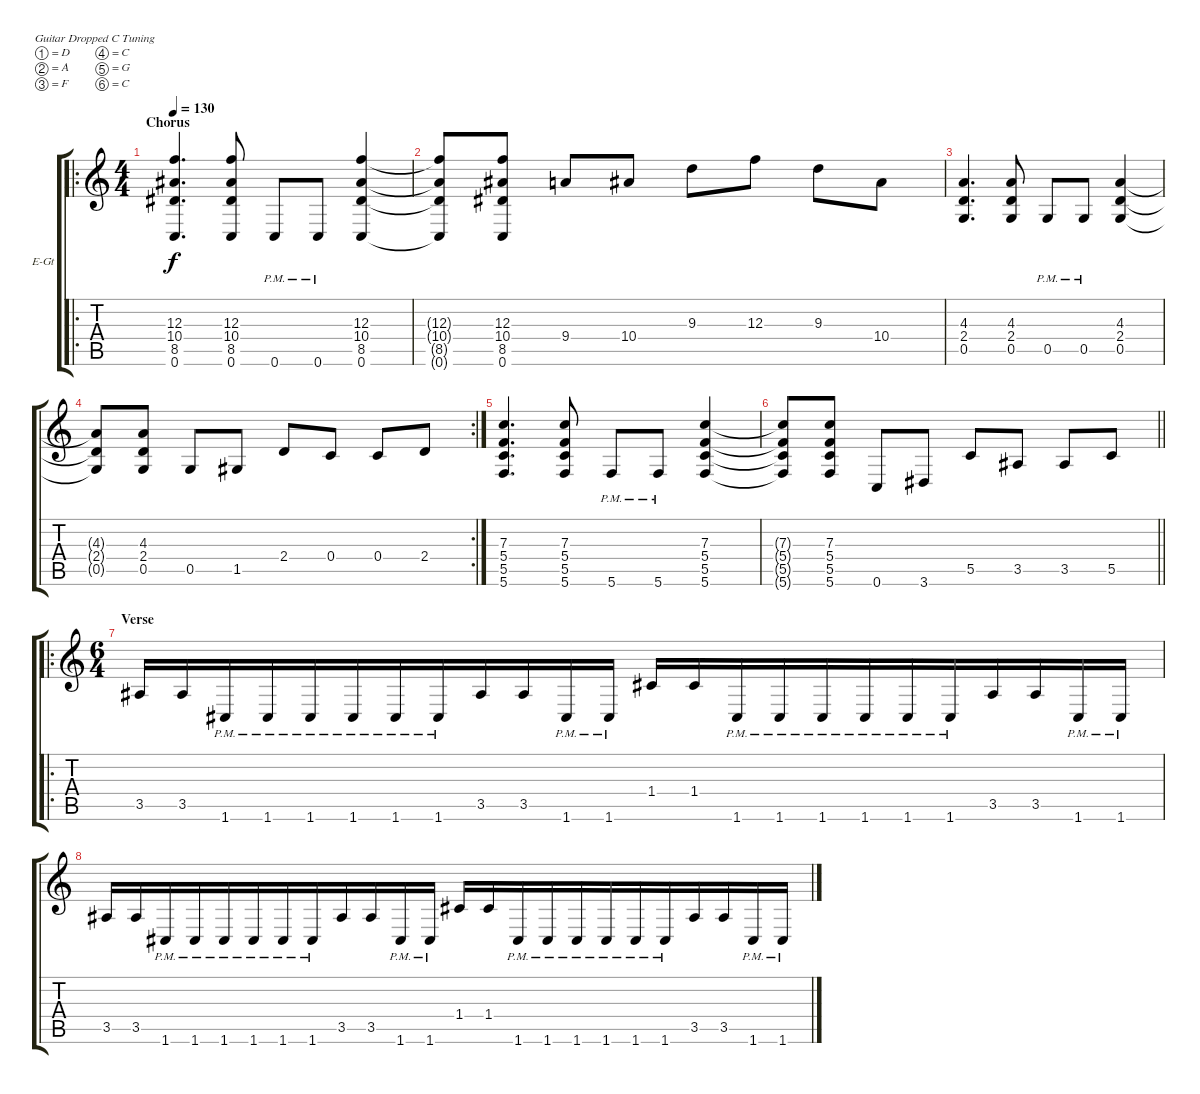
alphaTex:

\bracketExtendMode groupsimilarinstruments
\firstSystemTrackNameOrientation horizontal
\otherSystemsTrackNameOrientation horizontal
\track ("Bill Kelliher" "E-Gt") {instrument distortionguitar}
\staff {score tabs}
\tuning (D4 A3 F3 C3 G2 C2)
\ro
\ts (4 4)
\beaming (8 2 2 2 2)
\section ("" "Chorus")
\tempo 130
\clef g2
\ks c
(12.3 10.4 8.5 0.6).4{d dy f} (12.3 10.4 8.5 0.6).8 0.6{pm}.8 0.6{pm}.8 (12.3 10.4 8.5 0.6).4 |
(12.3{t} 10.4{t} 8.5{t} 0.6{t}).8 (12.3 10.4 8.5 0.6).8 9.4.8 10.4.8 9.3.8 12.3.8 9.3.8 10.4.8 |
(4.3 2.4 0.5).4{d} (4.3 2.4 0.5).8 0.5{pm}.8 0.5{pm}.8 (4.3 2.4 0.5).4 |
\rc 2
(4.3{t} 2.4{t} 0.5{t}).8 (4.3 2.4 0.5).8 0.5.8 1.5.8 2.4.8 0.4.8 0.4.8 2.4.8 |
(7.3 5.4 5.5 5.6).4{d} (7.3 5.4 5.5 5.6).8 5.6{pm}.8 5.6{pm}.8 (7.3 5.4 5.5 5.6).4 |
\barLineRight lightlight
(7.3{t} 5.4{t} 5.5{t} 5.6{t}).8 (7.3 5.4 5.5 5.6).8 0.6.8 3.6.8 5.5.8 3.5.8 3.5.8 5.5.8 |
\ro
\ts (6 4)
\beaming (8 6 6)
\section ("" "Verse")
3.5.16 3.5.16 1.6{pm}.16 1.6{pm}.16 1.6{pm}.16 1.6{pm}.16 1.6{pm}.16 1.6{pm}.16 3.5.16 3.5.16 1.6{pm}.16 1.6{pm}.16 1.4.16 1.4.16 1.6{pm}.16 1.6{pm}.16 1.6{pm}.16 1.6{pm}.16 1.6{pm}.16 1.6{pm}.16 3.5.16 3.5.16 1.6{pm}.16 1.6{pm}.16 |
3.5.16 3.5.16 1.6{pm}.16 1.6{pm}.16 1.6{pm}.16 1.6{pm}.16 1.6{pm}.16 1.6{pm}.16 3.5.16 3.5.16 1.6{pm}.16 1.6{pm}.16 1.4.16 1.4.16 1.6{pm}.16 1.6{pm}.16 1.6{pm}.16 1.6{pm}.16 1.6{pm}.16 1.6{pm}.16 3.5.16 3.5.16 1.6{pm}.16 1.6{pm}.16
